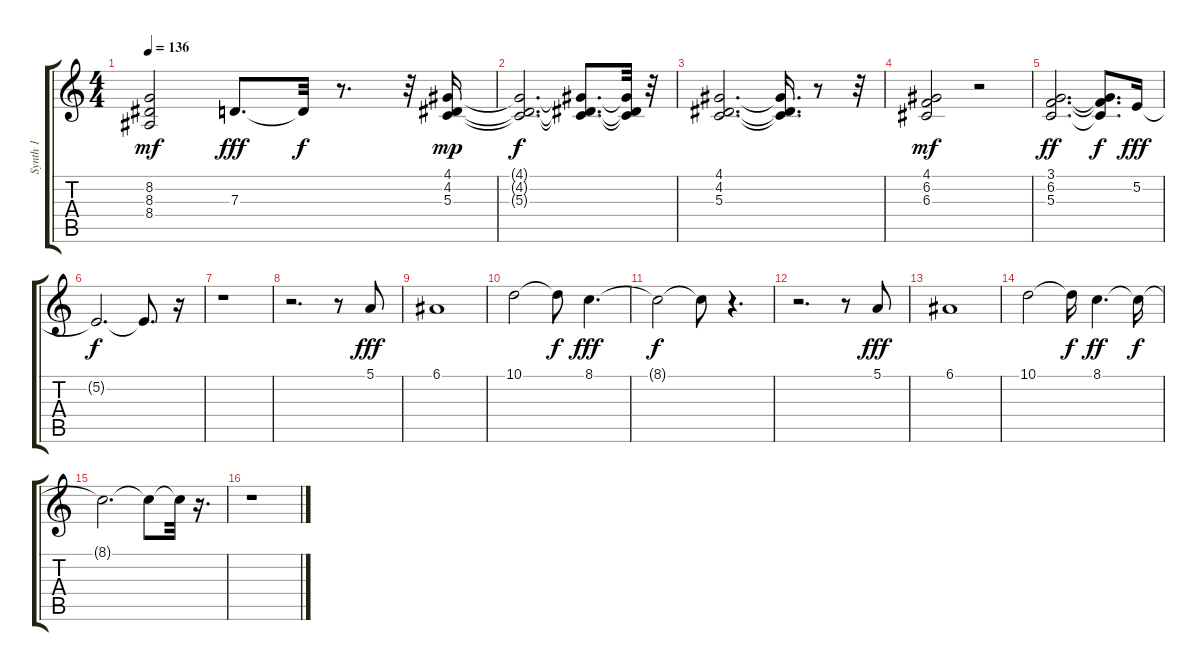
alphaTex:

\track ("Synth 1" "Synth 1") {instrument stringensemble1}
\staff {score tabs}
\tuning (E4 B3 G3 D3 A2 E2) {hide}
\ts (4 4)
\tempo 136
\clef g2
\ks c
(8.2 8.3 8.4).2{dy mf} 7.3.8{d dy fff} 7.3{t}.32{dy f} r.8{d} r.32 (4.1 4.2 5.3).16{dy mp} |
(4.1{t} 4.2{t} 5.3{t}).2{d dy f} (4.1{t} 4.2{t} 5.3{t}).8{d} (4.1{t} 4.2{t} 5.3{t}).32 r.32 |
(4.1 4.2 5.3).2{d} (4.1{t} 4.2{t} 5.3{t}).16{d} r.8 r.32 |
(4.1 6.2 6.3).2{dy mf} r.2 |
(3.1 6.2 5.3).2{d dy ff} (3.1{t} 6.2{t} 5.3{t}).8{d dy f} 5.2.16{dy fff} |
5.2{t}.2{d dy f} 5.2{t}.8{d} r.16 |
r.1 |
r.2{d} r.8 5.1.8{dy fff volume 12} |
6.1.1 |
10.1.2 10.1{t}.8{dy f} 8.1.4{d dy fff} |
8.1{t}.2{dy f} 8.1{t}.8 r.4{d} |
r.2{d} r.8 5.1.8{dy fff} |
6.1.1 |
10.1.2 10.1{t}.16{dy f} 8.1.4{d dy ff} 8.1{t}.16{dy f} |
8.1{t}.2{d} 8.1{t}.8 8.1{t}.32 r.16{d} |
r.1
